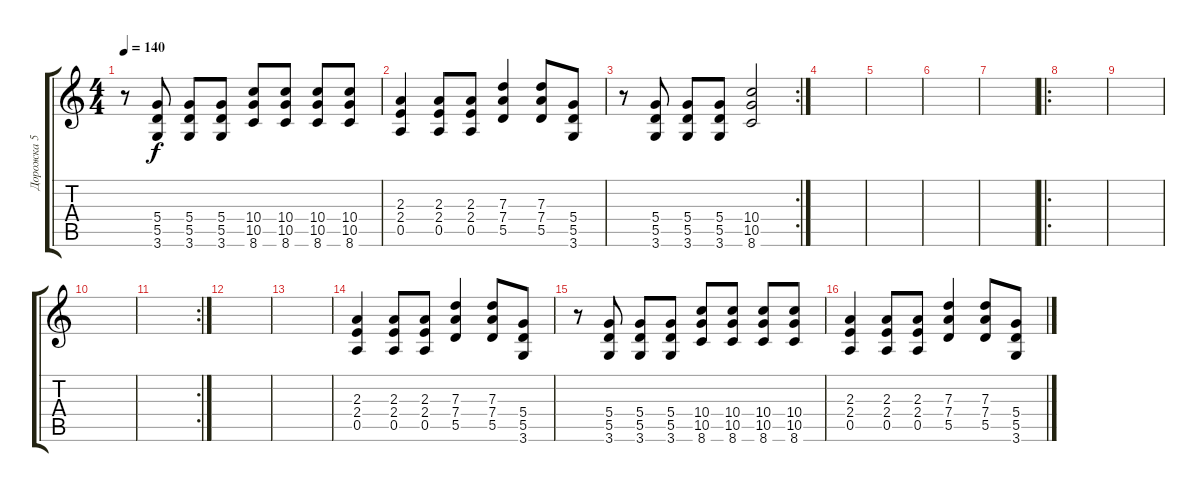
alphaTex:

\track ("Дорожка 5" "Дорожка 5") {instrument overdrivenguitar}
\staff {score tabs}
\tuning (E4 B3 G3 D3 A2 E2) {hide}
\ts (4 4)
\tempo 140
\clef g2
\ks c
r.8{dy f} (5.4 5.5 3.6).8 (5.4 5.5 3.6).8 (5.4 5.5 3.6).8 (10.4 10.5 8.6).8 (10.4 10.5 8.6).8 (10.4 10.5 8.6).8 (10.4 10.5 8.6).8 |
(2.3 2.4 0.5).4 (2.3 2.4 0.5).8 (2.3 2.4 0.5).8 (7.3 7.4 5.5).4 (7.3 7.4 5.5).8 (5.4 5.5 3.6).8 |
\rc 2
r.8 (5.4 5.5 3.6).8 (5.4 5.5 3.6).8 (5.4 5.5 3.6).8 (10.4 10.5 8.6).2 |
|
|
|
|
\ro
|
|
|
\rc 2
|
|
|
(2.3 2.4 0.5).4 (2.3 2.4 0.5).8 (2.3 2.4 0.5).8 (7.3 7.4 5.5).4 (7.3 7.4 5.5).8 (5.4 5.5 3.6).8 |
r.8 (5.4 5.5 3.6).8 (5.4 5.5 3.6).8 (5.4 5.5 3.6).8 (10.4 10.5 8.6).8 (10.4 10.5 8.6).8 (10.4 10.5 8.6).8 (10.4 10.5 8.6).8 |
(2.3 2.4 0.5).4 (2.3 2.4 0.5).8 (2.3 2.4 0.5).8 (7.3 7.4 5.5).4 (7.3 7.4 5.5).8 (5.4 5.5 3.6).8
